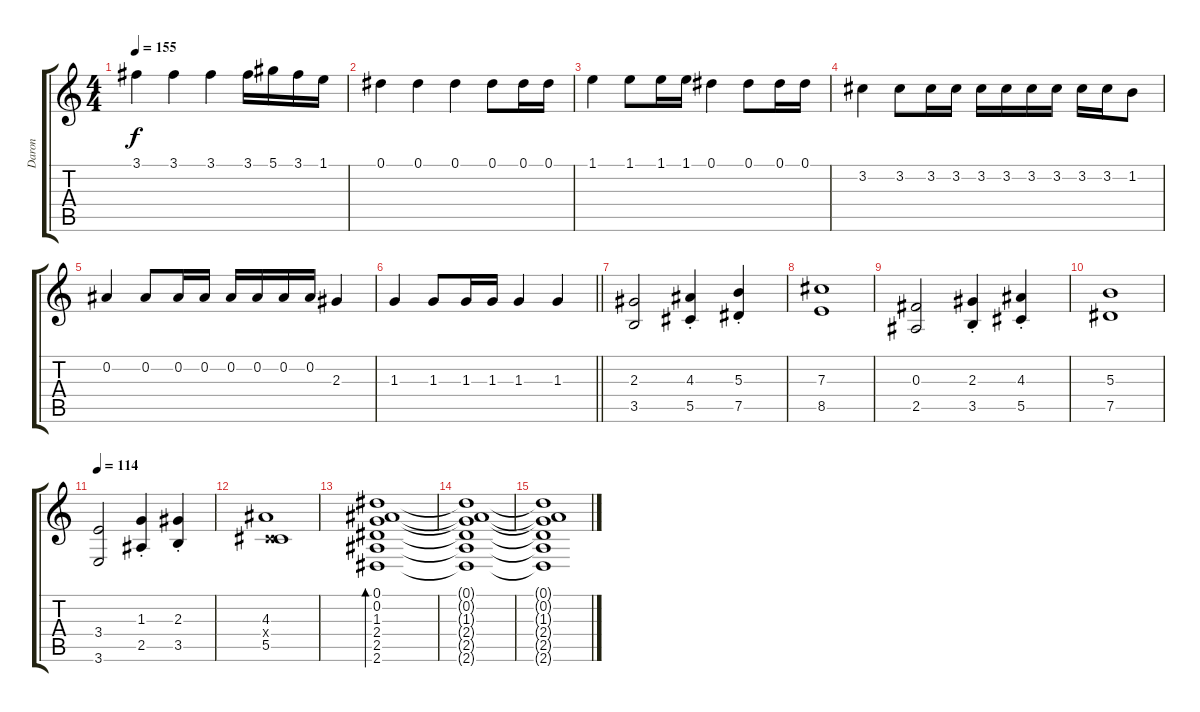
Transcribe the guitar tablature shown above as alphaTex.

\track ("Daron" "Daron") {instrument overdrivenguitar}
\staff {score tabs}
\tuning (Eb4 Bb3 Gb3 Db3 Ab2 Db2) {hide}
\ts (4 4)
\tempo 155
\clef g2
\ks c
3.1.4{dy f} 3.1.4 3.1.4 3.1.16 5.1.16 3.1.16 1.1.16 |
0.1.4 0.1.4 0.1.4 0.1.8 0.1.16 0.1.16 |
1.1.4 1.1.8 1.1.16 1.1.16 0.1.4 0.1.8 0.1.16 0.1.16 |
3.2.4 3.2.8 3.2.16 3.2.16 3.2.16 3.2.16 3.2.16 3.2.16 3.2.16 3.2.16 1.2.8 |
0.2.4 0.2.8 0.2.16 0.2.16 0.2.16 0.2.16 0.2.16 0.2.16 2.3.4 |
\barLineRight lightlight
1.3.4 1.3.8 1.3.16 1.3.16 1.3.4 1.3.4 |
(2.3 3.5).2{volume 13 instrument electricguitarjazz} (4.3{st} 5.5{st}).4 (5.3{st} 7.5{st}).4 |
(7.3 8.5).1 |
(0.3 2.5).2 (2.3{st} 3.5{st}).4 (4.3{st} 5.5{st}).4 |
(5.3 7.5).1 |
\tempo 114
(3.4 3.6).2 (1.3{st} 2.5{st}).4 (2.3{st} 3.5{st}).4 |
(4.3 0.4{x} 5.5).1 |
(0.1 0.2 1.3 2.4 2.5 2.6).1{bd 480} |
(0.1{t} 0.2{t} 1.3{t} 2.4{t} 2.5{t} 2.6{t}).1 |
(0.1{t} 0.2{t} 1.3{t} 2.4{t} 2.5{t} 2.6{t}).1
